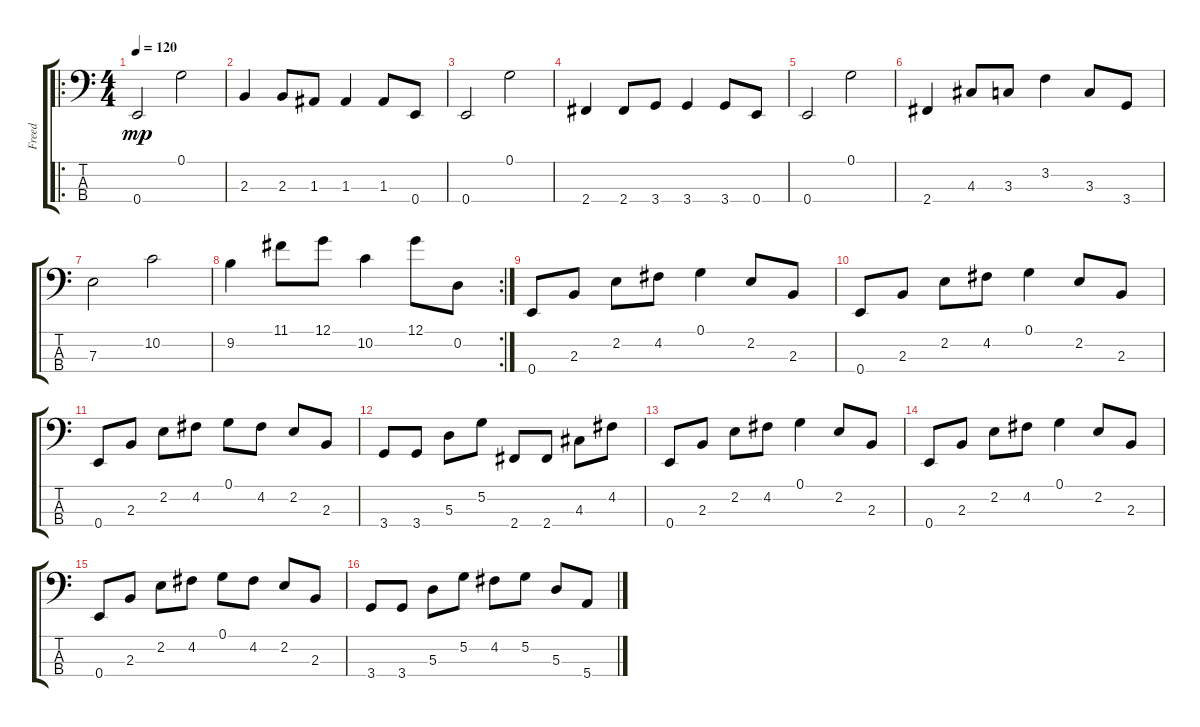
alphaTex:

\track ("Freed" "Freed") {instrument electricbassfinger}
\staff {score tabs}
\tuning (G2 D2 A1 E1) {hide}
\ro
\ts (4 4)
\tempo 120
\clef f4
\ks c
0.4.2{dy mp instrument electricbassfinger} 0.1.2 |
2.3.4 2.3.8 1.3.8 1.3.4 1.3.8 0.4.8 |
0.4.2 0.1.2 |
2.4.4 2.4.8 3.4.8 3.4.4 3.4.8 0.4.8 |
0.4.2 0.1.2 |
2.4.4 4.3.8 3.3.8 3.2.4 3.3.8 3.4.8 |
7.3.2 10.2.2 |
\rc 2
9.2.4 11.1.8 12.1.8 10.2.4 12.1.8 0.2.8 |
0.4.8 2.3.8 2.2.8 4.2.8 0.1.4 2.2.8 2.3.8 |
0.4.8 2.3.8 2.2.8 4.2.8 0.1.4 2.2.8 2.3.8 |
0.4.8 2.3.8 2.2.8 4.2.8 0.1.8 4.2.8 2.2.8 2.3.8 |
3.4.8 3.4.8 5.3.8 5.2.8 2.4.8 2.4.8 4.3.8 4.2.8 |
0.4.8 2.3.8 2.2.8 4.2.8 0.1.4 2.2.8 2.3.8 |
0.4.8 2.3.8 2.2.8 4.2.8 0.1.4 2.2.8 2.3.8 |
0.4.8 2.3.8 2.2.8 4.2.8 0.1.8 4.2.8 2.2.8 2.3.8 |
3.4.8 3.4.8 5.3.8 5.2.8 4.2.8 5.2.8 5.3.8 5.4.8
